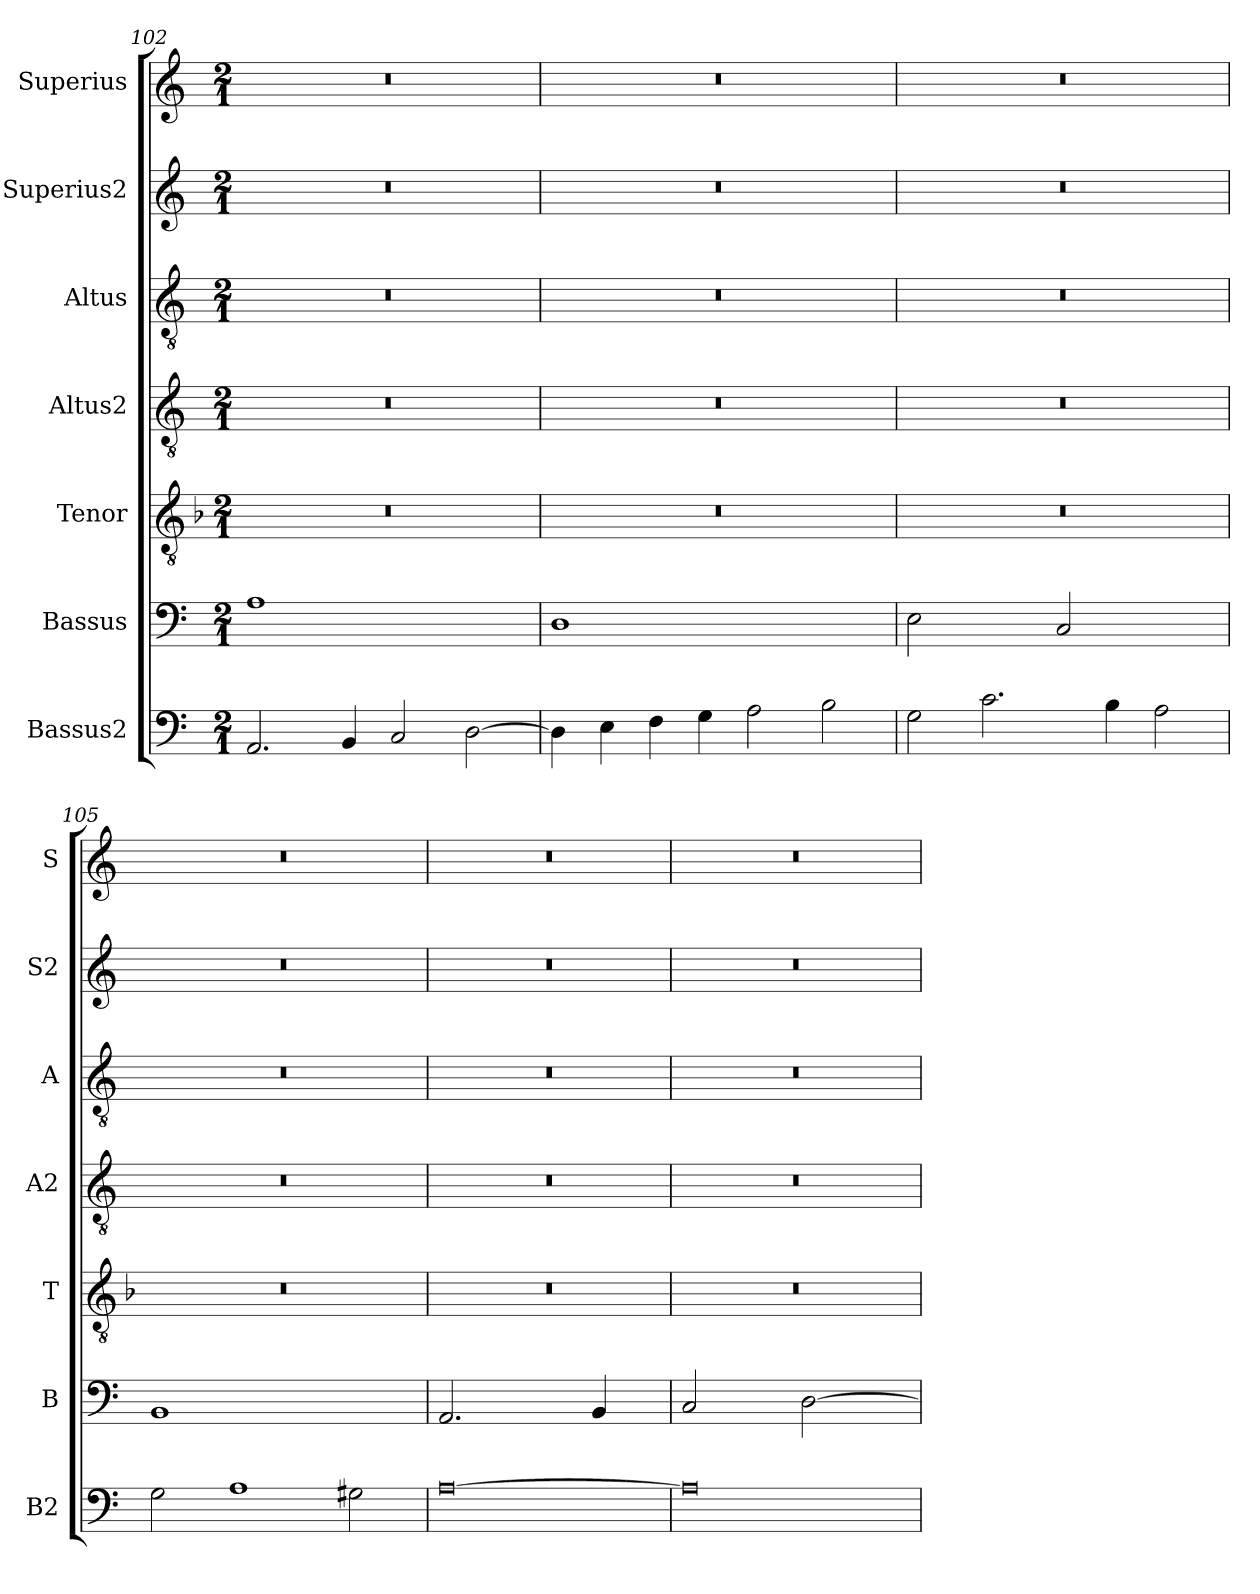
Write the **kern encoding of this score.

**kern	**kern	**kern	**kern	**kern	**kern	**kern
*part7	*part6	*part5	*part4	*part3	*part2	*part1
*staff7	*staff6	*staff5	*staff4	*staff3	*staff2	*staff1
*I"Bassus2	*I"Bassus	*I"Tenor	*I"Altus2	*I"Altus	*I"Superius2	*I"Superius
*I'B2	*I'B	*I'T	*I'A2	*I'A	*I'S2	*I'S
*clefF4	*clefF4	*clefGv2	*clefGv2	*clefGv2	*clefG2	*clefG2
*k[]	*k[]	*k[b-]	*k[]	*k[]	*k[]	*k[]
*M2/1	*M2/1	*M2/1	*M2/1	*M2/1	*M2/1	*M2/1
=102	=102	=102	=102	=102	=102	=102
!	!LO:N:vis=1	!	!	!	!	!
2.AA/	0A	0r	0r	0r	0r	0r
4BB/	.	.	.	.	.	.
2C/	.	.	.	.	.	.
[2D\	.	.	.	.	.	.
=103	=103	=103	=103	=103	=103	=103
!	!LO:N:vis=1	!	!	!	!	!
4D\]	0D	0r	0r	0r	0r	0r
4E\	.	.	.	.	.	.
4F\	.	.	.	.	.	.
4G\	.	.	.	.	.	.
2A\	.	.	.	.	.	.
2B\	.	.	.	.	.	.
=104	=104	=104	=104	=104	=104	=104
!	!LO:N:vis=2	!	!	!	!	!
2G\	1E	0r	0r	0r	0r	0r
2.c\	.	.	.	.	.	.
!	!LO:N:vis=2	!	!	!	!	!
.	1C	.	.	.	.	.
4B\	.	.	.	.	.	.
2A\	.	.	.	.	.	.
=105	=105	=105	=105	=105	=105	=105
!	!LO:N:vis=1	!	!	!	!	!
2G\	0BB	0r	0r	0r	0r	0r
1A	.	.	.	.	.	.
2G#X\	.	.	.	.	.	.
=106	=106	=106	=106	=106	=106	=106
!	!LO:N:vis=2.	!	!	!	!	!
[0A	1.AA	0r	0r	0r	0r	0r
!	!LO:N:vis=4	!	!	!	!	!
.	2BB/	.	.	.	.	.
=107	=107	=107	=107	=107	=107	=107
!	!LO:N:vis=2	!	!	!	!	!
0A]	1C	0r	0r	0r	0r	0r
!	!LO:N:vis=2	!	!	!	!	!
.	[1D	.	.	.	.	.
=	=	=	=	=	=	=
*-	*-	*-	*-	*-	*-	*-
